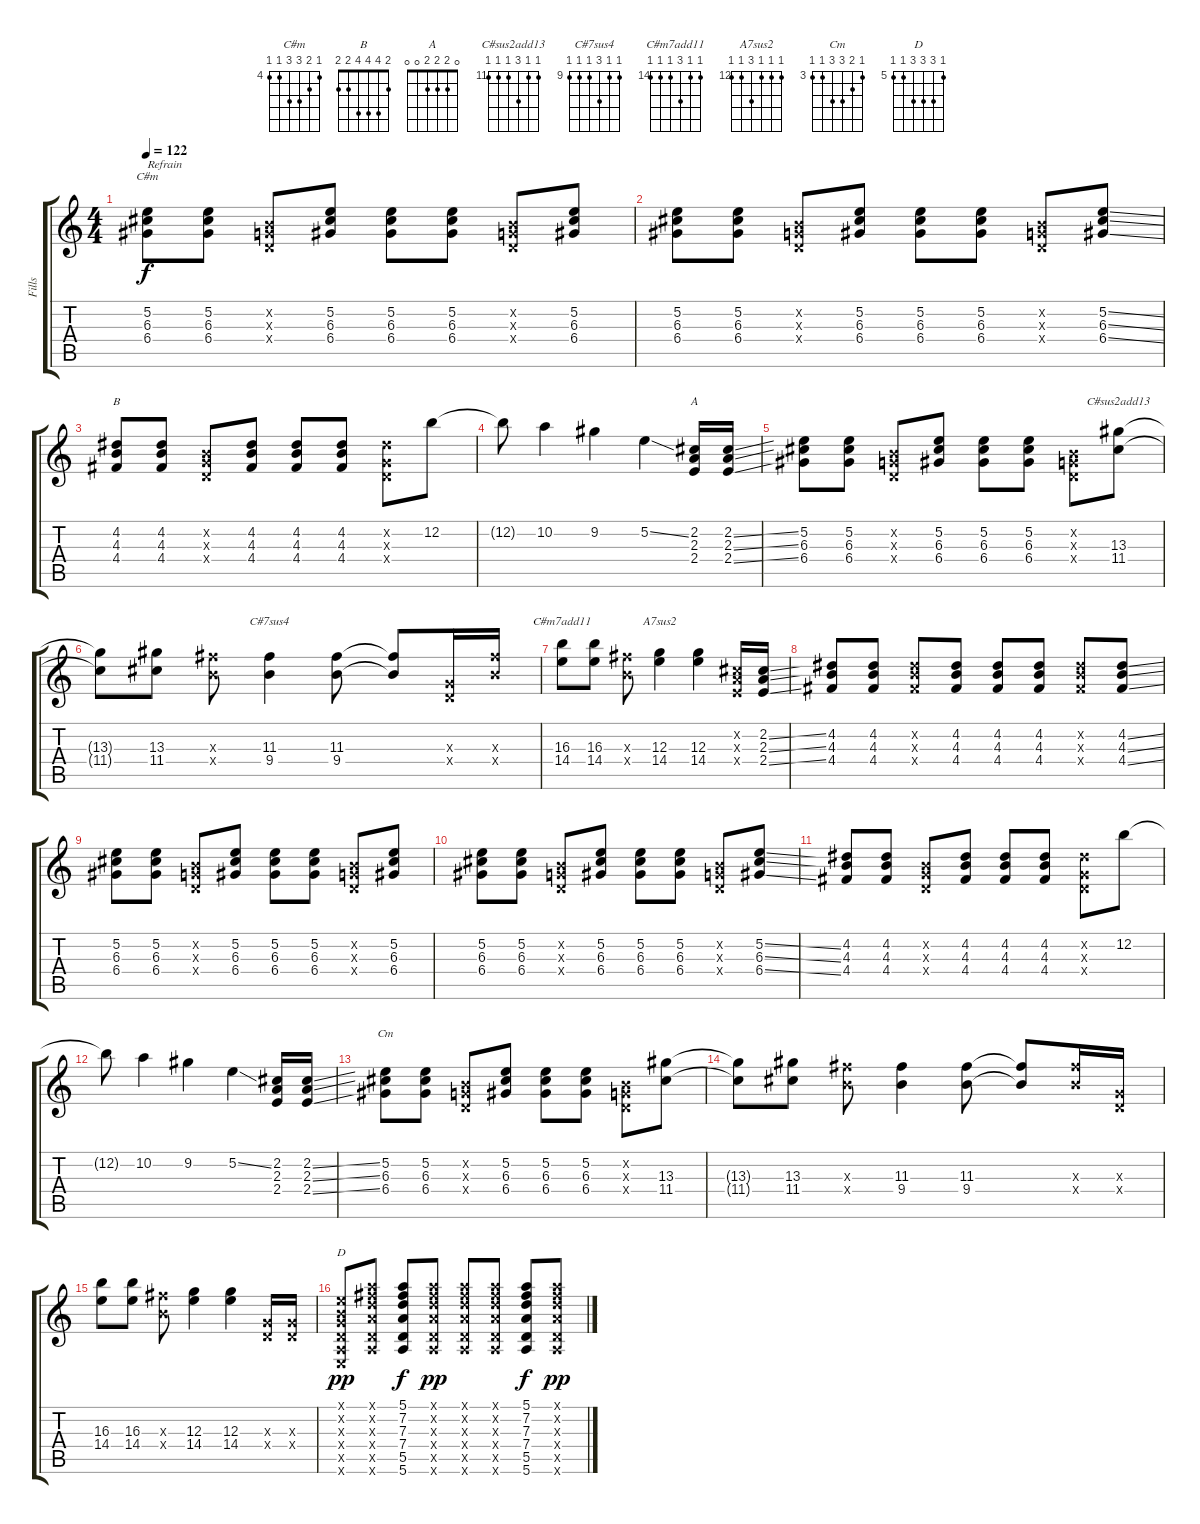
\track ("Fills" "Fills") {instrument overdrivenguitar}
\staff {score tabs}
\tuning (E4 B3 G3 D3 A2 E2) {hide}
\chord ("C#m" 4 5 6 6 4 4) {firstfret 4}
\chord ("B" 2 4 4 4 2 2)
\chord ("A" 0 2 2 2 0 0)
\chord ("C#sus2add13" 11 11 13 11 11 11) {firstfret 11}
\chord ("C#7sus4" 9 9 11 9 9 9) {firstfret 9}
\chord ("C#m7add11" 14 14 16 14 14 14) {firstfret 14}
\chord ("A7sus2" 12 12 12 14 12 12) {firstfret 12}
\chord ("Cm" 3 4 5 5 3 3) {firstfret 3}
\chord ("D" 5 7 7 7 5 5) {firstfret 5}
\ts (4 4)
\tempo 122
\clef g2
\ks c
(5.2 6.3 6.4).8{ch "C#m" txt "Refrain" dy f} (5.2 6.3 6.4).8 (0.2{x} 0.3{x} 0.4{x}).8 (5.2 6.3 6.4).8 (5.2 6.3 6.4).8 (5.2 6.3 6.4).8 (0.2{x} 0.3{x} 0.4{x}).8 (5.2 6.3 6.4).8 |
(5.2 6.3 6.4).8 (5.2 6.3 6.4).8 (0.2{x} 0.3{x} 0.4{x}).8 (5.2 6.3 6.4).8 (5.2 6.3 6.4).8 (5.2 6.3 6.4).8 (0.2{x} 0.3{x} 0.4{x}).8 (5.2{ss} 6.3{ss} 6.4{ss}).8 |
(4.2 4.3 4.4).8{ch "B"} (4.2 4.3 4.4).8 (0.2{x} 0.3{x} 0.4{x}).8 (4.2 4.3 4.4).8 (4.2 4.3 4.4).8 (4.2 4.3 4.4).8 (4.2{x} 0.3{x} 0.4{x}).8 12.2.8{volume 10 balance 8} |
12.2{t}.8 10.2.4 9.2.4 5.2{ss}.4 (2.2 2.3 2.4).16{ch "A" volume 6 balance 5} (2.2{ss} 2.3{ss} 2.4{ss}).16 |
(5.2 6.3 6.4).8 (5.2 6.3 6.4).8 (0.2{x} 0.3{x} 0.4{x}).8 (5.2 6.3 6.4).8 (5.2 6.3 6.4).8 (5.2 6.3 6.4).8 (0.2{x} 0.3{x} 0.4{x}).8 (13.3 11.4).8{ch "C#sus2add13" volume 10 balance 8} |
(13.3{t} 11.4{t}).8 (13.3 11.4).8 (11.3{x} 9.4{x}).8 (11.3 9.4).4{ch "C#7sus4"} (11.3 9.4).8 (11.3{t} 9.4{t}).8 (0.3{x} 0.4{x}).16 (11.3{x} 9.4{x}).16 |
(16.3 14.4).8{ch "C#m7add11"} (16.3 14.4).8 (11.3{x} 9.4{x}).8 (12.3 14.4).4{ch "A7sus2"} (12.3 14.4).4 (2.2{x} 2.3{x} 2.4{x}).16{volume 6 balance 5} (2.2{ss} 2.3{ss} 2.4{ss}).16 |
(4.2 4.3 4.4).8 (4.2 4.3 4.4).8 (4.2{x} 4.3{x} 4.4{x}).8 (4.2 4.3 4.4).8 (4.2 4.3 4.4).8 (4.2 4.3 4.4).8 (4.2{x} 4.3{x} 4.4{x}).8 (4.2{ss} 4.3{ss} 4.4{ss}).8 |
(5.2 6.3 6.4).8 (5.2 6.3 6.4).8 (0.2{x} 0.3{x} 0.4{x}).8 (5.2 6.3 6.4).8 (5.2 6.3 6.4).8 (5.2 6.3 6.4).8 (0.2{x} 0.3{x} 0.4{x}).8 (5.2 6.3 6.4).8 |
(5.2 6.3 6.4).8 (5.2 6.3 6.4).8 (0.2{x} 0.3{x} 0.4{x}).8 (5.2 6.3 6.4).8 (5.2 6.3 6.4).8 (5.2 6.3 6.4).8 (0.2{x} 0.3{x} 0.4{x}).8 (5.2{ss} 6.3{ss} 6.4{ss}).8 |
(4.2 4.3 4.4).8 (4.2 4.3 4.4).8 (0.2{x} 0.3{x} 0.4{x}).8 (4.2 4.3 4.4).8 (4.2 4.3 4.4).8 (4.2 4.3 4.4).8 (4.2{x} 0.3{x} 0.4{x}).8 12.2.8{volume 10 balance 8} |
12.2{t}.8 10.2.4 9.2.4 5.2{ss}.4 (2.2 2.3 2.4).16{volume 6 balance 5} (2.2{ss} 2.3{ss} 2.4{ss}).16 |
(5.2 6.3 6.4).8{ch "Cm"} (5.2 6.3 6.4).8 (0.2{x} 0.3{x} 0.4{x}).8 (5.2 6.3 6.4).8 (5.2 6.3 6.4).8 (5.2 6.3 6.4).8 (0.2{x} 0.3{x} 0.4{x}).8 (13.3 11.4).8{volume 10 balance 8} |
(13.3{t} 11.4{t}).8 (13.3 11.4).8 (11.3{x} 9.4{x}).8 (11.3 9.4).4 (11.3 9.4).8 (11.3{t} 9.4{t}).8 (11.3{x} 9.4{x}).16 (0.3{x} 0.4{x}).16 |
(16.3 14.4).8 (16.3 14.4).8 (11.3{x} 9.4{x}).8 (12.3 14.4).4 (12.3 14.4).4 (0.3{x} 0.4{x}).16{volume 6} (0.3{x} 0.4{x}).16 |
(0.1{x} 0.2{x} 0.3{x} 0.4{x} 0.5{x} 0.6{x}).8{ch "D" dy pp} (5.1{x} 7.2{x} 7.3{x} 7.4{x} 5.5{x} 5.6{x}).8 (5.1 7.2 7.3 7.4 5.5 5.6).8{dy f} (5.1{x} 7.2{x} 7.3{x} 7.4{x} 5.5{x} 5.6{x}).8{dy pp} (5.1{x} 7.2{x} 7.3{x} 7.4{x} 5.5{x} 5.6{x}).8 (5.1{x} 7.2{x} 7.3{x} 7.4{x} 5.5{x} 5.6{x}).8 (5.1 7.2 7.3 7.4 5.5 5.6).8{dy f} (5.1{x} 7.2{x} 7.3{x} 7.4{x} 5.5{x} 5.6{x}).8{dy pp}
